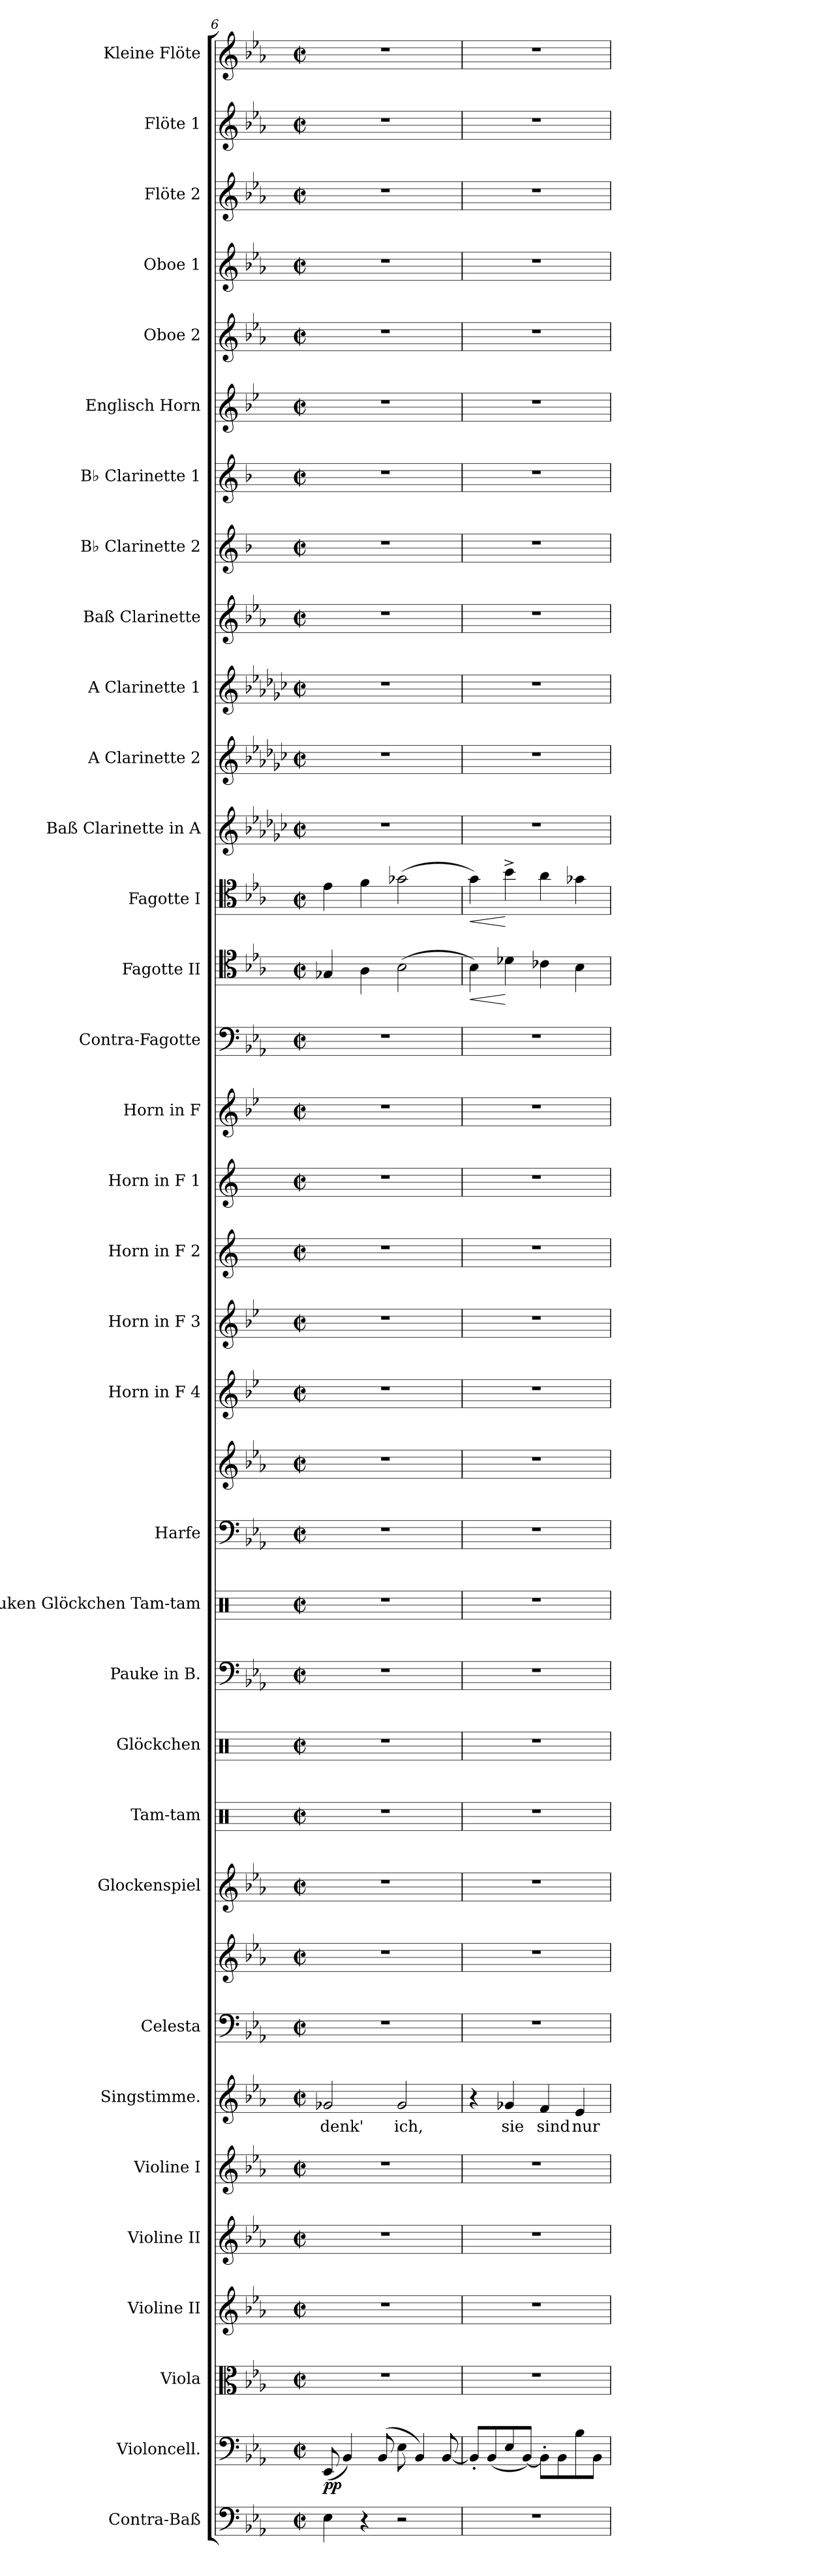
**kern	**kern	**dynam	**kern	**kern	**kern	**kern	**kern	**text	**kern	**kern	**kern	**kern	**kern	**kern	**kern	**kern	**kern	**kern	**kern	**kern	**kern	**kern	**kern	**kern	**dynam	**kern	**dynam	**kern	**kern	**kern	**kern	**kern	**kern	**kern	**kern	**kern	**kern	**kern	**kern
*part34	*part33	*part33	*part32	*part31	*part30	*part29	*part28	*part28	*part27	*part27	*part26	*part25	*part24	*part23	*part22	*part21	*part21	*part20	*part19	*part18	*part17	*part16	*part15	*part14	*part14	*part13	*part13	*part12	*part11	*part10	*part9	*part8	*part7	*part6	*part5	*part4	*part3	*part2	*part1
*staff36	*staff35	*staff35	*staff34	*staff33	*staff32	*staff31	*staff30	*staff30	*staff29	*staff28	*staff27	*staff26	*staff25	*staff24	*staff23	*staff22	*staff21	*staff20	*staff19	*staff18	*staff17	*staff16	*staff15	*staff14	*staff14	*staff13	*staff13	*staff12	*staff11	*staff10	*staff9	*staff8	*staff7	*staff6	*staff5	*staff4	*staff3	*staff2	*staff1
*I"Contra-Baß	*I"Violoncell.	*	*I"Viola	*I"Violine II	*I"Violine II	*I"Violine I	*I"Singstimme.	*	*I"Celesta	*	*I"Glockenspiel	*I"Tam-tam	*I"Glöckchen	*I"Pauke in B.	*I"Pauken Glöckchen Tam-tam	*I"Harfe	*	*I"Horn in F 4	*I"Horn in F 3	*I"Horn in F 2	*I"Horn in F 1	*I"Horn in F	*I"Contra-Fagotte	*I"Fagotte II	*	*I"Fagotte I	*	*I"Baß Clarinette in A	*I"A Clarinette 2	*I"A Clarinette 1	*I"Baß Clarinette	*I"B♭ Clarinette 2	*I"B♭ Clarinette 1	*I"Englisch Horn	*I"Oboe 2	*I"Oboe 1	*I"Flöte 2	*I"Flöte 1	*I"Kleine Flöte
*I'C.-B.	*I'Vc.	*	*I'Vla.	*I'Vln. II	*I'Vln. II	*I'Vln. I	*I'Sgst.	*	*I'Cel.	*	*I'Glk.	*I'Tam-tam	*I'Gl.	*I'Pauke	*I'Tam-tam	*I'Hfe.	*	*I'Hn. 4	*I'Hn. 3	*I'Hn. 2	*I'Hn. 1	*	*I'C.-Fg.	*I'Fg. II	*	*I'Fg. I	*	*	*I'A Cl. 2	*I'A Cl. 1	*I'B. Cl.	*I'B♭ Cl. 2	*I'B♭ Cl. 1	*I'E. H.	*I'Ob. 2	*I'Ob. 1	*I'Fl. 2	*I'Fl. 1	*I'Kl. Fl.
*clefF4	*clefF4	*	*clefC3	*clefG2	*clefG2	*clefG2	*clefG2	*	*clefF4	*clefG2	*clefG2	*clefX	*clefX	*clefF4	*clefX	*clefF4	*clefG2	*clefG2	*clefG2	*clefG2	*clefG2	*clefG2	*clefF4	*clefC4	*	*clefC4	*	*clefG2	*clefG2	*clefG2	*clefG2	*clefG2	*clefG2	*clefG2	*clefG2	*clefG2	*clefG2	*clefG2	*clefG2
*ITrd7c12	*	*	*	*	*	*	*	*	*ITrd-7c-12	*ITrd-7c-12	*ITrd-14c-24	*	*	*	*	*	*	*ITrd4c7	*ITrd4c7	*ITrd4c7	*ITrd4c7	*ITrd4c7	*ITrd7c12	*	*	*	*	*ITrd2c3	*ITrd2c3	*ITrd2c3	*ITrd8c14	*ITrd1c2	*ITrd1c2	*ITrd4c7	*	*	*	*	*ITrd-7c-12
*k[b-e-a-]	*k[b-e-a-]	*	*k[b-e-a-]	*k[b-e-a-]	*k[b-e-a-]	*k[b-e-a-]	*k[b-e-a-]	*	*k[b-e-a-]	*k[b-e-a-]	*k[b-e-a-]	*k[]	*k[]	*k[b-e-a-]	*k[]	*k[b-e-a-]	*k[b-e-a-]	*k[b-e-a-]	*k[b-e-a-]	*k[b-]	*k[b-]	*k[b-e-a-]	*k[b-e-a-]	*k[b-e-a-]	*	*k[b-e-a-]	*	*k[b-e-a-]	*k[b-e-a-]	*k[b-e-a-]	*k[b-e-a-]	*k[b-e-a-]	*k[b-e-a-]	*k[b-e-a-]	*k[b-e-a-]	*k[b-e-a-]	*k[b-e-a-]	*k[b-e-a-]	*k[b-e-a-]
*M2/2	*M2/2	*	*M2/2	*M2/2	*M2/2	*M2/2	*M2/2	*	*M2/2	*M2/2	*M2/2	*M2/2	*M2/2	*M2/2	*M2/2	*M2/2	*M2/2	*M2/2	*M2/2	*M2/2	*M2/2	*M2/2	*M2/2	*M2/2	*	*M2/2	*	*M2/2	*M2/2	*M2/2	*M2/2	*M2/2	*M2/2	*M2/2	*M2/2	*M2/2	*M2/2	*M2/2	*M2/2
*met(c|)	*met(c|)	*	*met(c|)	*met(c|)	*met(c|)	*met(c|)	*met(c|)	*	*met(c|)	*met(c|)	*met(c|)	*met(c|)	*met(c|)	*met(c|)	*met(c|)	*met(c|)	*met(c|)	*met(c|)	*met(c|)	*met(c|)	*met(c|)	*met(c|)	*met(c|)	*met(c|)	*	*met(c|)	*	*met(c|)	*met(c|)	*met(c|)	*met(c|)	*met(c|)	*met(c|)	*met(c|)	*met(c|)	*met(c|)	*met(c|)	*met(c|)	*met(c|)
=6	=6	=6	=6	=6	=6	=6	=6	=6	=6	=6	=6	=6	=6	=6	=6	=6	=6	=6	=6	=6	=6	=6	=6	=6	=6	=6	=6	=6	=6	=6	=6	=6	=6	=6	=6	=6	=6	=6	=6
!	!	!LO:DY:b	!	!	!	!	!	!	!	!	!	!	!	!	!	!	!	!	!	!	!	!	!	!	!	!	!	!	!	!	!	!	!	!	!	!	!	!	!
4EE-\	(8EE-/	pp	1r	1r	1r	1r	2g-X/	denk'	1r	1r	1r	1r	1r	1r	1r	1r	1r	1r	1r	1r	1r	1r	1r	4G-X/	.	4e-\	.	1r	1r	1r	1r	1r	1r	1r	1r	1r	1r	1r	1r
.	4BB-/)	.	.	.	.	.	.	.	.	.	.	.	.	.	.	.	.	.	.	.	.	.	.	.	.	.	.	.	.	.	.	.	.	.	.	.	.	.	.
4r	.	.	.	.	.	.	.	.	.	.	.	.	.	.	.	.	.	.	.	.	.	.	.	4A-\	.	4f\	.	.	.	.	.	.	.	.	.	.	.	.	.
.	(8BB-/	.	.	.	.	.	.	.	.	.	.	.	.	.	.	.	.	.	.	.	.	.	.	.	.	.	.	.	.	.	.	.	.	.	.	.	.	.	.
2r	8E-\	.	.	.	.	.	2g-/	ich,	.	.	.	.	.	.	.	.	.	.	.	.	.	.	.	(2B-\	.	(2g-X\	.	.	.	.	.	.	.	.	.	.	.	.	.
.	4BB-/)	.	.	.	.	.	.	.	.	.	.	.	.	.	.	.	.	.	.	.	.	.	.	.	.	.	.	.	.	.	.	.	.	.	.	.	.	.	.
.	[8BB-/	.	.	.	.	.	.	.	.	.	.	.	.	.	.	.	.	.	.	.	.	.	.	.	.	.	.	.	.	.	.	.	.	.	.	.	.	.	.
=7	=7	=7	=7	=7	=7	=7	=7	=7	=7	=7	=7	=7	=7	=7	=7	=7	=7	=7	=7	=7	=7	=7	=7	=7	=7	=7	=7	=7	=7	=7	=7	=7	=7	=7	=7	=7	=7	=7	=7
!	!	!	!	!	!	!	!	!	!	!	!	!	!	!	!	!	!	!	!	!	!	!	!	!	!LO:HP:b	!	!LO:HP:b	!	!	!	!	!	!	!	!	!	!	!	!
1r	8BB-'/L]	.	1r	1r	1r	1r	4r	.	1r	1r	1r	1r	1r	1r	1r	1r	1r	1r	1r	1r	1r	1r	1r	4B-\)	<	4g\)	<	1r	1r	1r	1r	1r	1r	1r	1r	1r	1r	1r	1r
.	(8BB-/	.	.	.	.	.	.	.	.	.	.	.	.	.	.	.	.	.	.	.	.	.	.	.	.	.	.	.	.	.	.	.	.	.	.	.	.	.	.
.	8E-/	.	.	.	.	.	4g-X/	sie	.	.	.	.	.	.	.	.	.	.	.	.	.	.	.	4d-X\	[	4b-^\	[	.	.	.	.	.	.	.	.	.	.	.	.
.	[8BB-/J)	.	.	.	.	.	.	.	.	.	.	.	.	.	.	.	.	.	.	.	.	.	.	.	.	.	.	.	.	.	.	.	.	.	.	.	.	.	.
.	8BB-'\L]	.	.	.	.	.	4f/	sind	.	.	.	.	.	.	.	.	.	.	.	.	.	.	.	4c-X\	.	4a-\	.	.	.	.	.	.	.	.	.	.	.	.	.
.	8BB-\	.	.	.	.	.	.	.	.	.	.	.	.	.	.	.	.	.	.	.	.	.	.	.	.	.	.	.	.	.	.	.	.	.	.	.	.	.	.
.	8B-\	.	.	.	.	.	4e-/	nur	.	.	.	.	.	.	.	.	.	.	.	.	.	.	.	4B-\	.	4g-X\	.	.	.	.	.	.	.	.	.	.	.	.	.
.	8BB-\J	.	.	.	.	.	.	.	.	.	.	.	.	.	.	.	.	.	.	.	.	.	.	.	.	.	.	.	.	.	.	.	.	.	.	.	.	.	.
=	=	=	=	=	=	=	=	=	=	=	=	=	=	=	=	=	=	=	=	=	=	=	=	=	=	=	=	=	=	=	=	=	=	=	=	=	=	=	=
*-	*-	*-	*-	*-	*-	*-	*-	*-	*-	*-	*-	*-	*-	*-	*-	*-	*-	*-	*-	*-	*-	*-	*-	*-	*-	*-	*-	*-	*-	*-	*-	*-	*-	*-	*-	*-	*-	*-	*-
